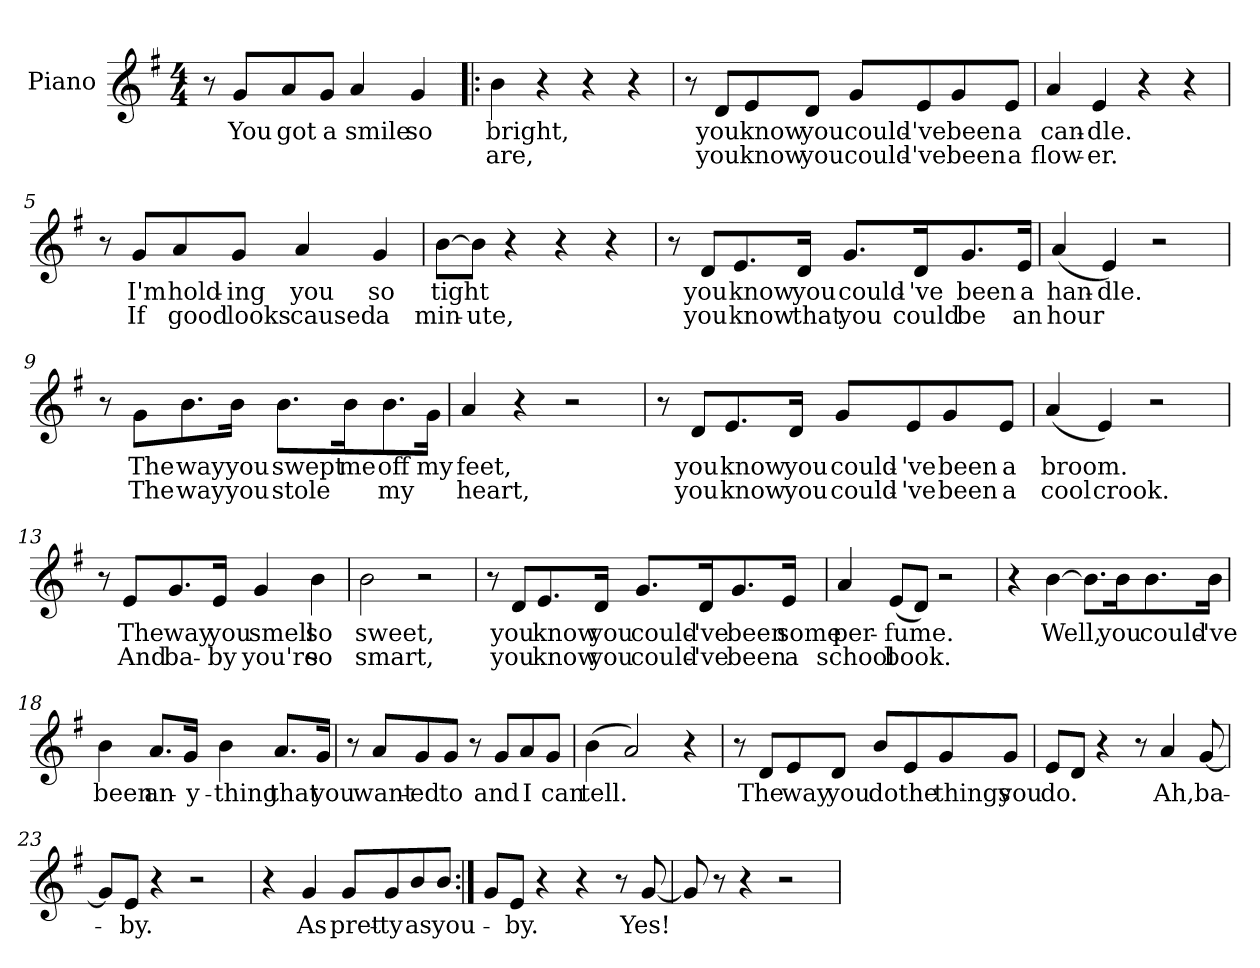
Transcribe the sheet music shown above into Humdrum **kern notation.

**kern	**text	**text
*part1	*part1	*part1
*staff1	*staff1	*staff1
*I"Piano	*	*
*I'Pno.	*	*
*clefG2	*	*
*k[f#]	*	*
*G:	*	*
*M4/4	*	*
=1	=1	=1
8r	.	.
8g/L	You	.
8a/	got	.
8g/J	a	.
4a/	smile	.
4g/	so	.
=2!|:	=2!|:	=2!|:
4b\	bright,	are,
4r	.	.
4r	.	.
4r	.	.
=3	=3	=3
8r	.	.
8d/L	you	you
8e/	know	know
8d/J	you	you
8g/L	could-	could-
8e/	-'ve	-'ve
8g/	been	been
8e/J	a	a
=4	=4	=4
4a/	can-	flow-
4e/	-dle.	-er.
4r	.	.
4r	.	.
!!LO:LB:g=z
=5	=5	=5
8r	.	.
8g/L	I'm	If
8a/	hold-	good
8g/J	-ing	looks
4a/	you	caused
4g/	so	a
=6	=6	=6
[8b\L	tight	min-
8b\J]	.	-ute,
4r	.	.
4r	.	.
4r	.	.
=7	=7	=7
8r	.	.
8d/L	you	you
8.e/	know	know
16d/Jk	you	that
8.g/L	could-	you
16d/K	-'ve	could
8.g/	been	be
16e/Jk	a	an
=8	=8	=8
(4a/	han-	hour
4e/)	-dle.	.
2r	.	.
!!LO:LB:g=z
=9	=9	=9
8r	.	.
8g\L	The	The
8.b\	way	way
16b\Jk	you	you
8.b\L	swept	stole
16b\K	me	.
8.b\	off	my
16g\Jk	my	.
=10	=10	=10
4a/	feet,	heart,
4r	.	.
2r	.	.
=11	=11	=11
8r	.	.
8d/L	you	you
8.e/	know	know
16d/Jk	you	you
8g/L	could-	could-
8e/	-'ve	-'ve
8g/	been	been
8e/J	a	a
!!LO:LB:g=z
=12	=12	=12
(4a/	broom.	cool
4e/)	.	crook.
2r	.	.
=13	=13	=13
8r	.	.
8e/L	The	And
8.g/	way	ba-
16e/Jk	you	-by
4g/	smell	you're
4b\	so	so
=14	=14	=14
2b\	sweet,	smart,
2r	.	.
=15	=15	=15
8r	.	.
8d/L	you	you
8.e/	know	know
16d/Jk	you	you
8.g/L	could-	could-
16d/K	-'ve	-'ve
8.g/	been	been
16e/Jk	some	a
!!LO:LB:g=z
=16	=16	=16
4a/	per-	school
(8e/L	-fume.	book.
8d/J)	.	.
2r	.	.
=17	=17	=17
4r	.	.
[4b\	Well,	.
8.b\L]	.	.
16b\K	you	.
8.b\	could-	.
16b\Jk	-'ve	.
=18	=18	=18
4b\	been	.
8.a/L	an-	.
16g/Jk	-y-	.
4b\	-thing	.
8.a/L	that	.
16g/Jk	you	.
!!LO:LB:g=z
=19	=19	=19
8r	.	.
8a/L	want-	.
8g/	-ed	.
8g/J	to	.
8r	.	.
8g/L	and	.
8a/	I	.
8g/J	can	.
=20	=20	=20
(4b\	tell.	.
2a/)	.	.
4r	.	.
=21	=21	=21
8r	.	.
8d/L	The	.
8e/	way	.
8d/J	you	.
8b/L	do	.
8e/	the	.
8g/	things	.
8g/J	you	.
!!LO:LB:g=z
=22	=22	=22
8e/L	do.	.
8d/J	.	.
4r	.	.
8r	.	.
4a/	Ah,	.
[8g/	ba-	.
=23	=23	=23
8g/L]	.	.
8e/J	-by.	.
4r	.	.
2r	.	.
=24	=24	=24
4r	.	.
4g/	As	.
8g/L	pret-	.
8g/	-ty	.
8b/	as	.
8b/J	you-	.
=25:|!	=25:|!	=25:|!
8g/L	.	.
8e/J	-by.	.
4r	.	.
4r	.	.
8r	.	.
[8g/	Yes!	.
=26	=26	=26
8g/]	.	.
8r	.	.
4r	.	.
2r	.	.
=	=	=
*-	*-	*-
